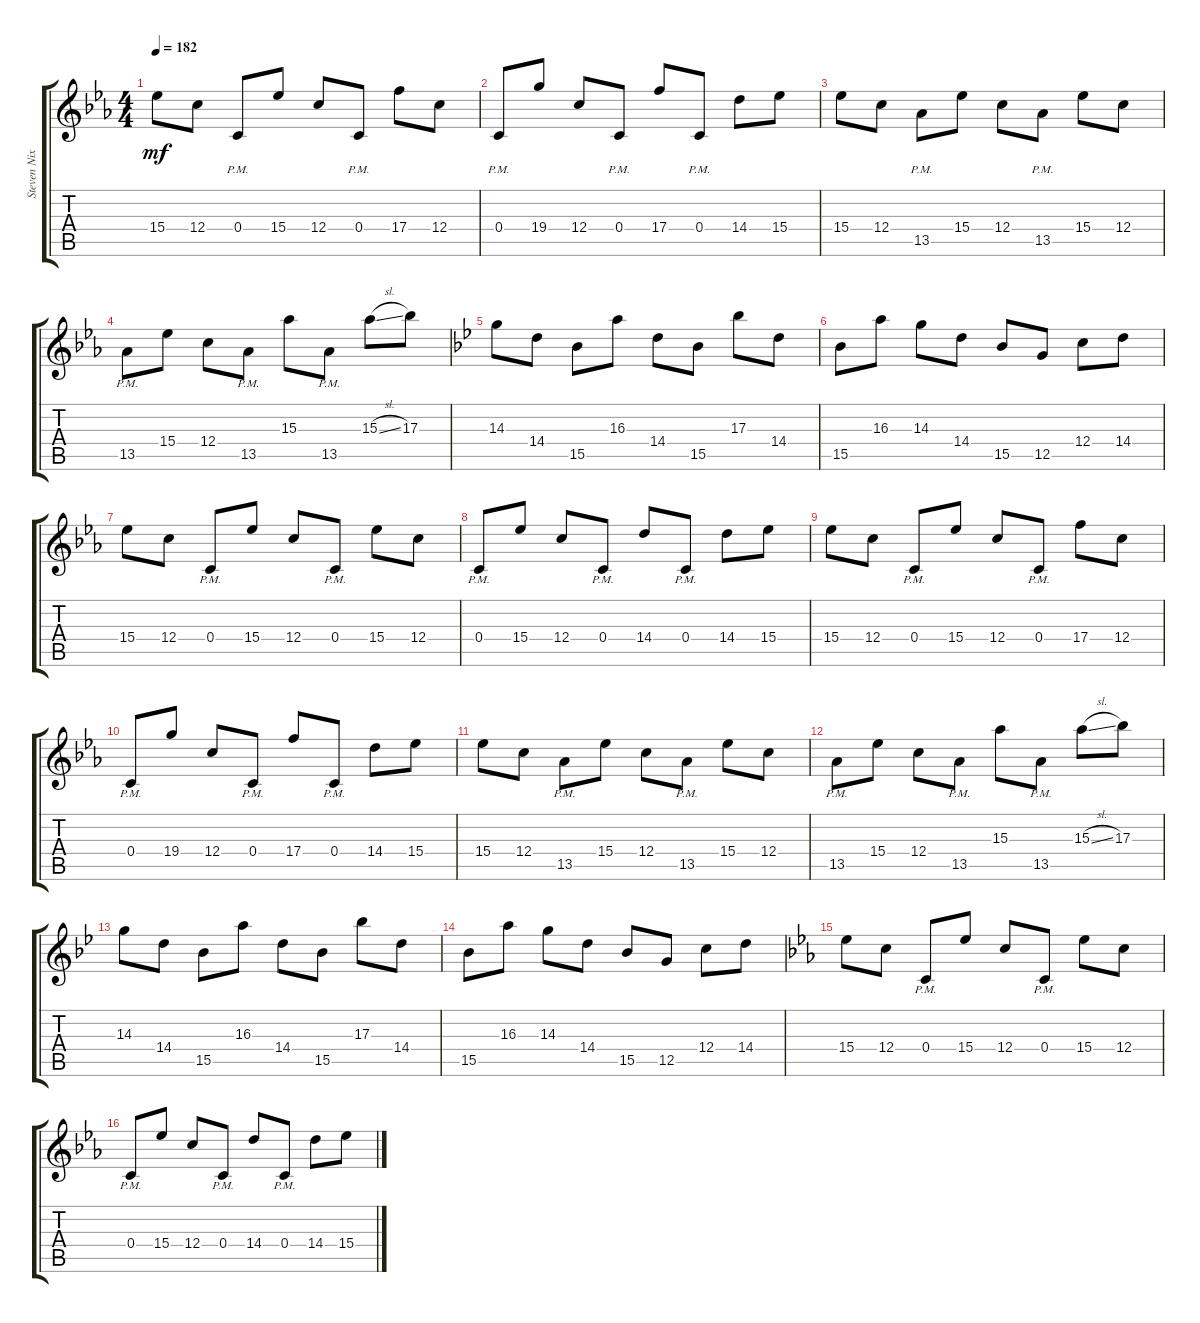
\track ("Steven Nixon" "Steven Nix") {instrument distortionguitar}
\staff {score tabs}
\tuning (D4 A3 F3 C3 G2 C2) {hide}
\ts (4 4)
\tempo 182
\clef g2
\ks cminor
15.4.8{dy mf} 12.4.8 0.4{pm}.8 15.4.8 12.4.8 0.4{pm}.8 17.4.8 12.4.8 |
0.4{pm}.8 19.4.8 12.4.8 0.4{pm}.8 17.4.8 0.4{pm}.8 14.4.8 15.4.8 |
15.4.8 12.4.8 13.5{pm}.8 15.4.8 12.4.8 13.5{pm}.8 15.4.8 12.4.8 |
13.5{pm}.8 15.4.8 12.4.8 13.5{pm}.8 15.3.8 13.5{pm}.8 15.3{sl}.8 17.3.8 |
\ks gminor
14.3.8 14.4.8 15.5.8 16.3.8 14.4.8 15.5.8 17.3.8 14.4.8 |
15.5.8 16.3.8 14.3.8 14.4.8 15.5.8 12.5.8 12.4.8 14.4.8 |
\ks cminor
15.4.8{volume 15} 12.4.8 0.4{pm}.8 15.4.8 12.4.8 0.4{pm}.8 15.4.8 12.4.8 |
0.4{pm}.8 15.4.8 12.4.8 0.4{pm}.8 14.4.8 0.4{pm}.8 14.4.8 15.4.8 |
15.4.8 12.4.8 0.4{pm}.8 15.4.8 12.4.8 0.4{pm}.8 17.4.8 12.4.8 |
0.4{pm}.8 19.4.8 12.4.8 0.4{pm}.8 17.4.8 0.4{pm}.8 14.4.8 15.4.8 |
15.4.8{volume 12} 12.4.8 13.5{pm}.8 15.4.8 12.4.8 13.5{pm}.8 15.4.8 12.4.8 |
13.5{pm}.8 15.4.8 12.4.8 13.5{pm}.8 15.3.8 13.5{pm}.8 15.3{sl}.8 17.3.8 |
\ks gminor
14.3.8 14.4.8 15.5.8 16.3.8 14.4.8 15.5.8 17.3.8 14.4.8 |
15.5.8 16.3.8 14.3.8 14.4.8 15.5.8 12.5.8 12.4.8 14.4.8 |
\ks cminor
15.4.8{volume 9 balance 3} 12.4.8 0.4{pm}.8 15.4.8 12.4.8 0.4{pm}.8 15.4.8 12.4.8 |
0.4{pm}.8 15.4.8 12.4.8 0.4{pm}.8 14.4.8 0.4{pm}.8 14.4.8 15.4.8
